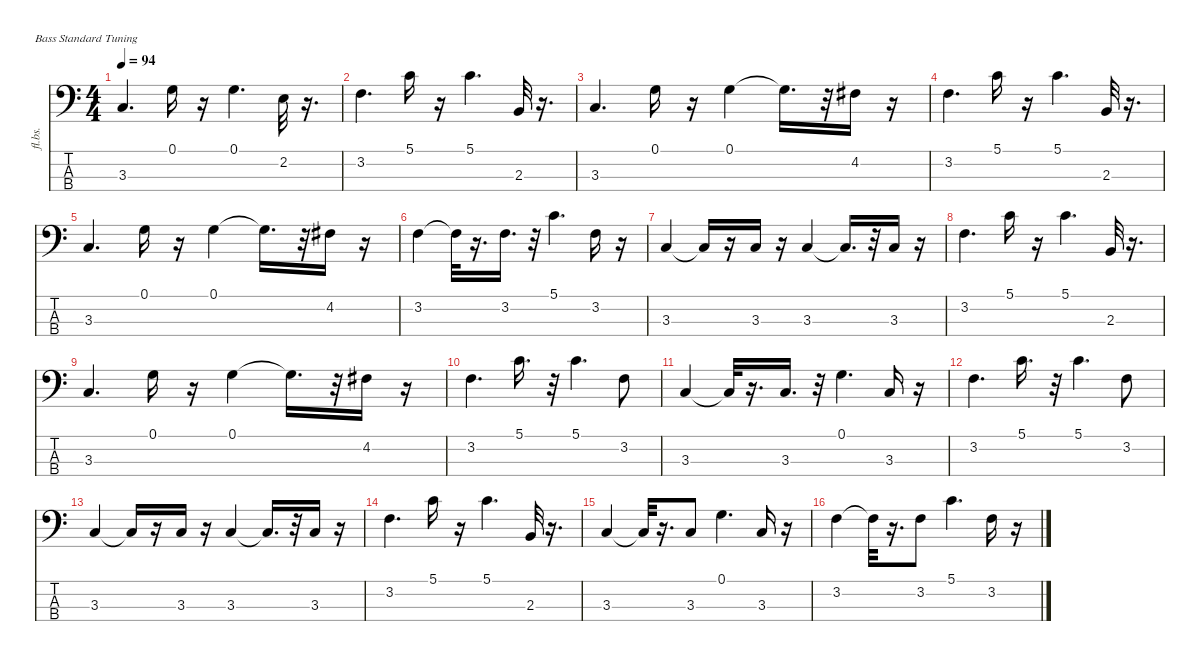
\defaultSystemsLayout 4
\hideDynamics
\bracketExtendMode nobrackets
\otherSystemsTrackNameOrientation horizontal
\track ("Fretless Bass" "fl.bs.") {instrument fretlessbass}
\staff {score tabs}
\tuning (G2 D2 A1 E1)
\ts (4 4)
\tempo 94
\clef f4
\ks c
3.3.4{d dy f beam Up} 0.1.16{dy mf beam Down} r.16{beam Down} 0.1.4{d dy f beam Down} 2.2.32{dy mf beam Down} r.16{d beam Down} |
3.2.4{d dy f beam Down} 5.1.16{dy mf beam Down} r.16{beam Down} 5.1.4{d dy f beam Down} 2.3.32{dy mf beam Up} r.16{d beam Up} |
3.3.4{d dy f beam Up} 0.1.16{dy mf beam Down} r.16{beam Down} 0.1.4{dy f beam Down} 0.1{t}.16{d beam Down} r.32{beam Down} 4.2{acc #}.16{dy mf beam Down} r.16{beam Down} |
3.2.4{d dy f beam Down} 5.1.16{dy mf beam Down} r.16{beam Down} 5.1.4{d dy f beam Down} 2.3.32{dy mf beam Up} r.16{d beam Up} |
3.3.4{d dy f beam Up} 0.1.16{dy mf beam Down} r.16{beam Down} 0.1.4{dy f beam Down} 0.1{t}.16{d beam Down} r.32{beam Down} 4.2{acc #}.16{dy mf beam Down} r.16{beam Down} |
3.2.4{beam Down} 3.2{t}.32{dy f beam Down} r.16{d beam Down} 3.2.16{d dy mf beam Down} r.32{beam Down} 5.1.4{d beam Down} 3.2.16{dy f beam Down} r.16{beam Down} |
3.3.4{dy mf beam Up} 3.3{t}.16{dy f beam Up} r.16{beam Up} 3.3.16{dy mf beam Up} r.16{beam Up} 3.3.4{beam Up} 3.3{t}.16{d dy f beam Up} r.32{beam Up} 3.3.16{beam Up} r.16{beam Up} |
3.2.4{d beam Down} 5.1.16{dy mf beam Down} r.16{beam Down} 5.1.4{d dy f beam Down} 2.3.32{dy mf beam Up} r.16{d beam Up} |
3.3.4{d dy f beam Up} 0.1.16{dy mf beam Down} r.16{beam Down} 0.1.4{dy f beam Down} 0.1{t}.16{d beam Down} r.32{beam Down} 4.2{acc #}.16{dy mf beam Down} r.16{beam Down} |
3.2.4{d beam Down} 5.1.16{d dy f beam Down} r.32{beam Down} 5.1.4{d dy mf beam Down} 3.2.8{dy f beam Down} |
3.3.4{dy mf beam Up} 3.3{t}.32{dy f beam Up} r.16{d beam Up} 3.3.16{d dy mf beam Up} r.32{beam Up} 0.1.4{d beam Down} 3.3.16{dy f beam Up} r.16{beam Up} |
3.2.4{d dy mf beam Down} 5.1.16{d dy f beam Down} r.32{beam Down} 5.1.4{d dy mf beam Down} 3.2.8{dy f beam Down} |
3.3.4{dy mf beam Up} 3.3{t}.16{dy f beam Up} r.16{beam Up} 3.3.16{dy mf beam Up} r.16{beam Up} 3.3.4{beam Up} 3.3{t}.16{d dy f beam Up} r.32{beam Up} 3.3.16{beam Up} r.16{beam Up} |
3.2.4{d beam Down} 5.1.16{dy mf beam Down} r.16{beam Down} 5.1.4{d dy f beam Down} 2.3.32{dy mf beam Up} r.16{d beam Up} |
3.3.4{dy f beam Up} 3.3{t}.32{beam Up} r.16{d beam Up} 3.3.8{dy mf beam Up} 0.1.4{d beam Down} 3.3.16{dy f beam Up} r.16{beam Up} |
3.2.4{beam Down} 3.2{t}.32{beam Down} r.16{d beam Down} 3.2.8{dy mf beam Down} 5.1.4{d beam Down} 3.2.16{dy f beam Down} r.16{beam Down}
